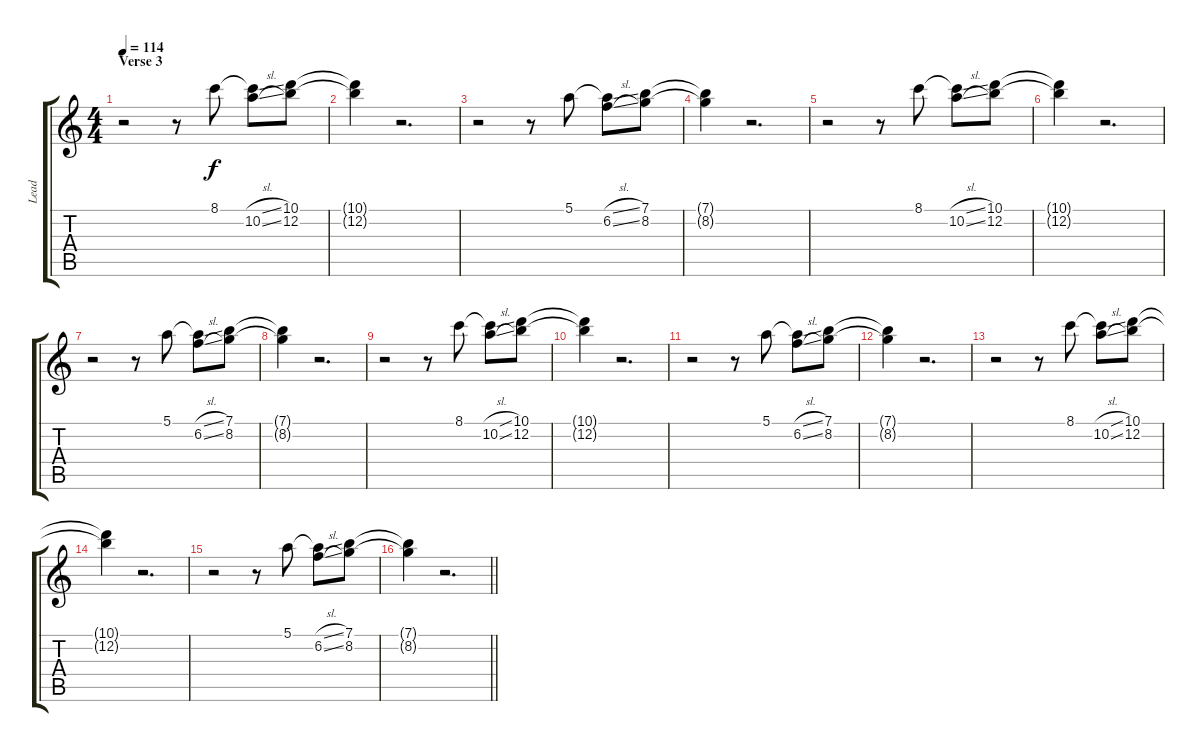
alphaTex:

\track ("Lead" "Lead") {instrument overdrivenguitar}
\staff {score tabs}
\tuning (E4 B3 G3 D3 A2 E2) {hide}
\ts (4 4)
\section ("" "Verse 3")
\tempo 114
\clef g2
\ks c
r.2{dy f} r.8 8.1.8 (8.1{sl t} 10.2{sl}).8 (10.1 12.2).8 |
(10.1{t} 12.2{t}).4 r.2{d} |
r.2 r.8 5.1.8 (5.1{sl t} 6.2{sl}).8 (7.1 8.2).8 |
(7.1{t} 8.2{t}).4 r.2{d} |
r.2 r.8 8.1.8 (8.1{sl t} 10.2{sl}).8 (10.1 12.2).8 |
(10.1{t} 12.2{t}).4 r.2{d} |
r.2 r.8 5.1.8 (5.1{sl t} 6.2{sl}).8 (7.1 8.2).8 |
(7.1{t} 8.2{t}).4 r.2{d} |
r.2 r.8 8.1.8 (8.1{sl t} 10.2{sl}).8 (10.1 12.2).8 |
(10.1{t} 12.2{t}).4 r.2{d} |
r.2 r.8 5.1.8 (5.1{sl t} 6.2{sl}).8 (7.1 8.2).8 |
(7.1{t} 8.2{t}).4 r.2{d} |
r.2 r.8 8.1.8 (8.1{sl t} 10.2{sl}).8 (10.1 12.2).8 |
(10.1{t} 12.2{t}).4 r.2{d} |
r.2 r.8 5.1.8 (5.1{sl t} 6.2{sl}).8 (7.1 8.2).8 |
\barLineRight lightlight
(7.1{t} 8.2{t}).4 r.2{d}
